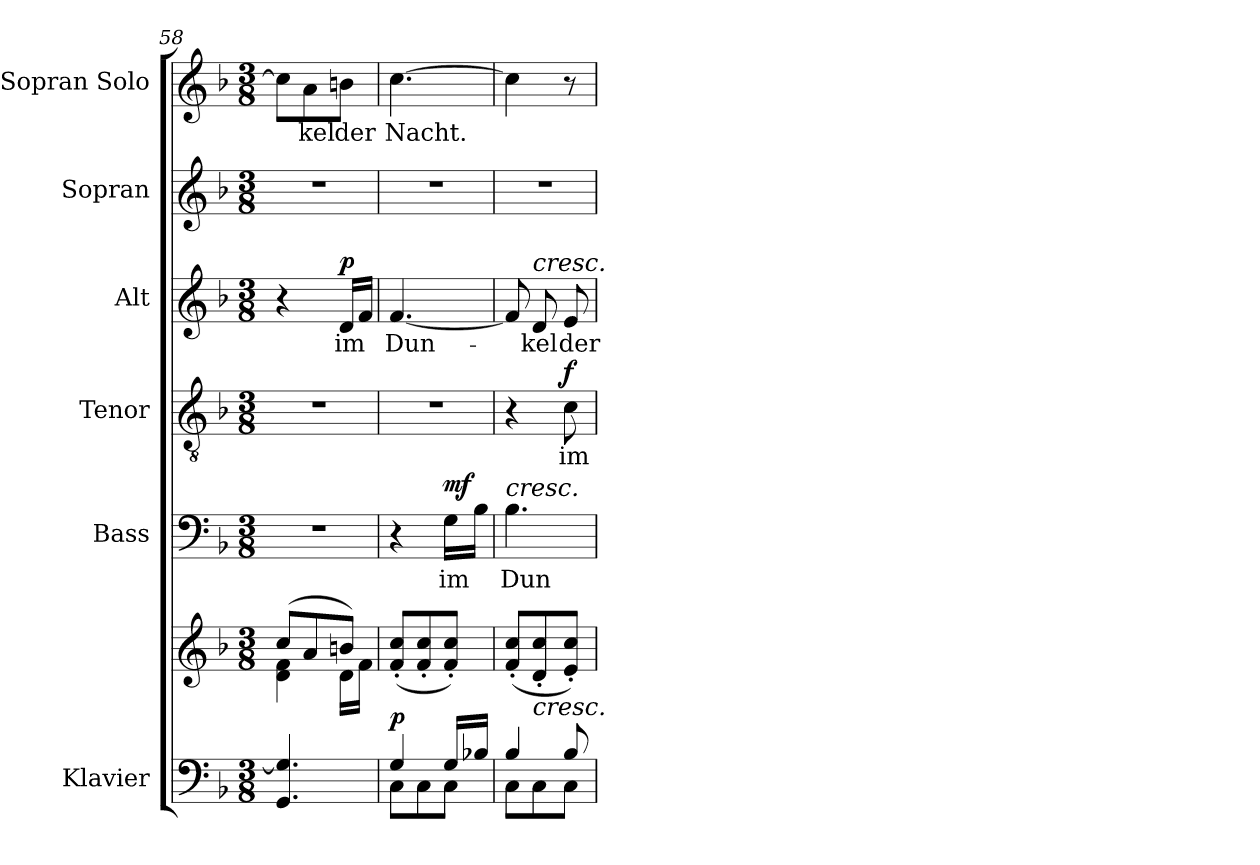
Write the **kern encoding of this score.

**kern	**kern	**dynam	**kern	**text	**dynam	**kern	**text	**dynam	**kern	**text	**dynam	**kern	**kern	**text
*part6	*part6	*part6	*part5	*part5	*part5	*part4	*part4	*part4	*part3	*part3	*part3	*part2	*part1	*part1
*staff7	*staff6	*staff6/7	*staff5	*staff5	*staff5	*staff4	*staff4	*staff4	*staff3	*staff3	*staff3	*staff2	*staff1	*staff1
*I"Klavier	*	*	*I"Bass	*	*	*I"Tenor	*	*	*I"Alt	*	*	*I"Sopran	*I"Sopran Solo	*
*	*	*	*I'B	*	*	*I'T	*	*	*I'A	*	*	*I'S	*	*
*clefF4	*clefG2	*	*clefF4	*	*	*clefGv2	*	*	*clefG2	*	*	*clefG2	*clefG2	*
*k[b-]	*k[b-]	*	*k[b-]	*	*	*k[b-]	*	*	*k[b-]	*	*	*k[b-]	*k[b-]	*
*M3/8	*M3/8	*	*M3/8	*	*	*M3/8	*	*	*M3/8	*	*	*M3/8	*M3/8	*
=58	=58	=58	=58	=58	=58	=58	=58	=58	=58	=58	=58	=58	=58	=58
*	*^	*	*	*	*	*	*	*	*	*	*	*	*	*
4.GG/ 4.G/]	(8cc/L	4d\ 4f\	.	4.r	.	.	4.r	.	.	4r	.	.	4.r	8cc\L]	.
!	!	!	!	!	!	!	!	!	!	!	!	!	!	!	!LO:LY:b
.	8a/	.	.	.	.	.	.	.	.	.	.	.	.	8a\	-kel
!	!	!	!	!	!	!	!	!	!	!	!LO:LY:b	!LO:DY:a	!	!	!LO:LY:b
.	8bn/J)	16d\LL	.	.	.	.	.	.	.	16d/LL	im	p	.	8bn\J	der
.	.	16f\JJ	.	.	.	.	.	.	.	16f/JJ	.	.	.	.	.
=59	=59	=59	=59	=59	=59	=59	=59	=59	=59	=59	=59	=59	=59	=59	=59
*^	*	*	*	*	*	*	*	*	*	*	*	*	*	*	*
!	!	!	!	!LO:DY:a=2	!	!	!	!	!	!	!	!LO:LY:b	!	!	!	!LO:LY:b
*	*	*v	*v	*	*	*	*	*	*	*	*	*	*	*	*	*
4G/	8C\L	(8f/' 8cc/'L	p	4r	.	.	4.r	.	.	[4.f/	Dun-	.	4.r	[4.cc\	Nacht.
.	8C\	8f/' 8cc/'	.	.	.	.	.	.	.	.	.	.	.	.	.
!	!	!	!	!	!LO:LY:b	!LO:DY:a	!	!	!	!	!	!	!	!	!
16G/LL	8C\J	8f/' 8cc/'J)	.	16G\LL	im	mf	.	.	.	.	.	.	.	.	.
16B-X/JJ	.	.	.	16B-\JJ	.	.	.	.	.	.	.	.	.	.	.
=60	=60	=60	=60	=60	=60	=60	=60	=60	=60	=60	=60	=60	=60	=60	=60
!	!	!	!	!LO:TX:a:i:t=cresc.	!	!	!	!	!	!	!	!	!	!	!
!	!	!	!	!	!LO:LY:b	!	!	!	!	!	!	!	!	!	!
4B-/	8C\L	(8f/' 8cc/'L	.	4.B-\	Dun-	.	4r	.	.	8f/]	.	.	4.r	4cc\]	.
!	!	!	!	!	!	!	!	!	!	!LO:TX:a:i:t=cresc.	!	!	!	!	!
!	!LO:TX:a:i:t=cresc.	!	!	!	!	!	!	!	!	!	!	!	!	!	!
!	!	!	!	!	!	!	!	!	!	!	!LO:LY:b	!	!	!	!
.	8C\	8d/' 8cc/'	.	.	.	.	.	.	.	8d/	-kel	.	.	.	.
!	!	!	!	!	!	!	!	!LO:LY:b	!LO:DY:a	!	!LO:LY:b	!	!	!	!
8B-/	8C\J	8e/' 8cc/'J)	.	.	.	.	8c\	im	f	8e/	der	.	.	8r	.
*v	*v	*	*	*	*	*	*	*	*	*	*	*	*	*	*
=	=	=	=	=	=	=	=	=	=	=	=	=	=	=
*-	*-	*-	*-	*-	*-	*-	*-	*-	*-	*-	*-	*-	*-	*-
